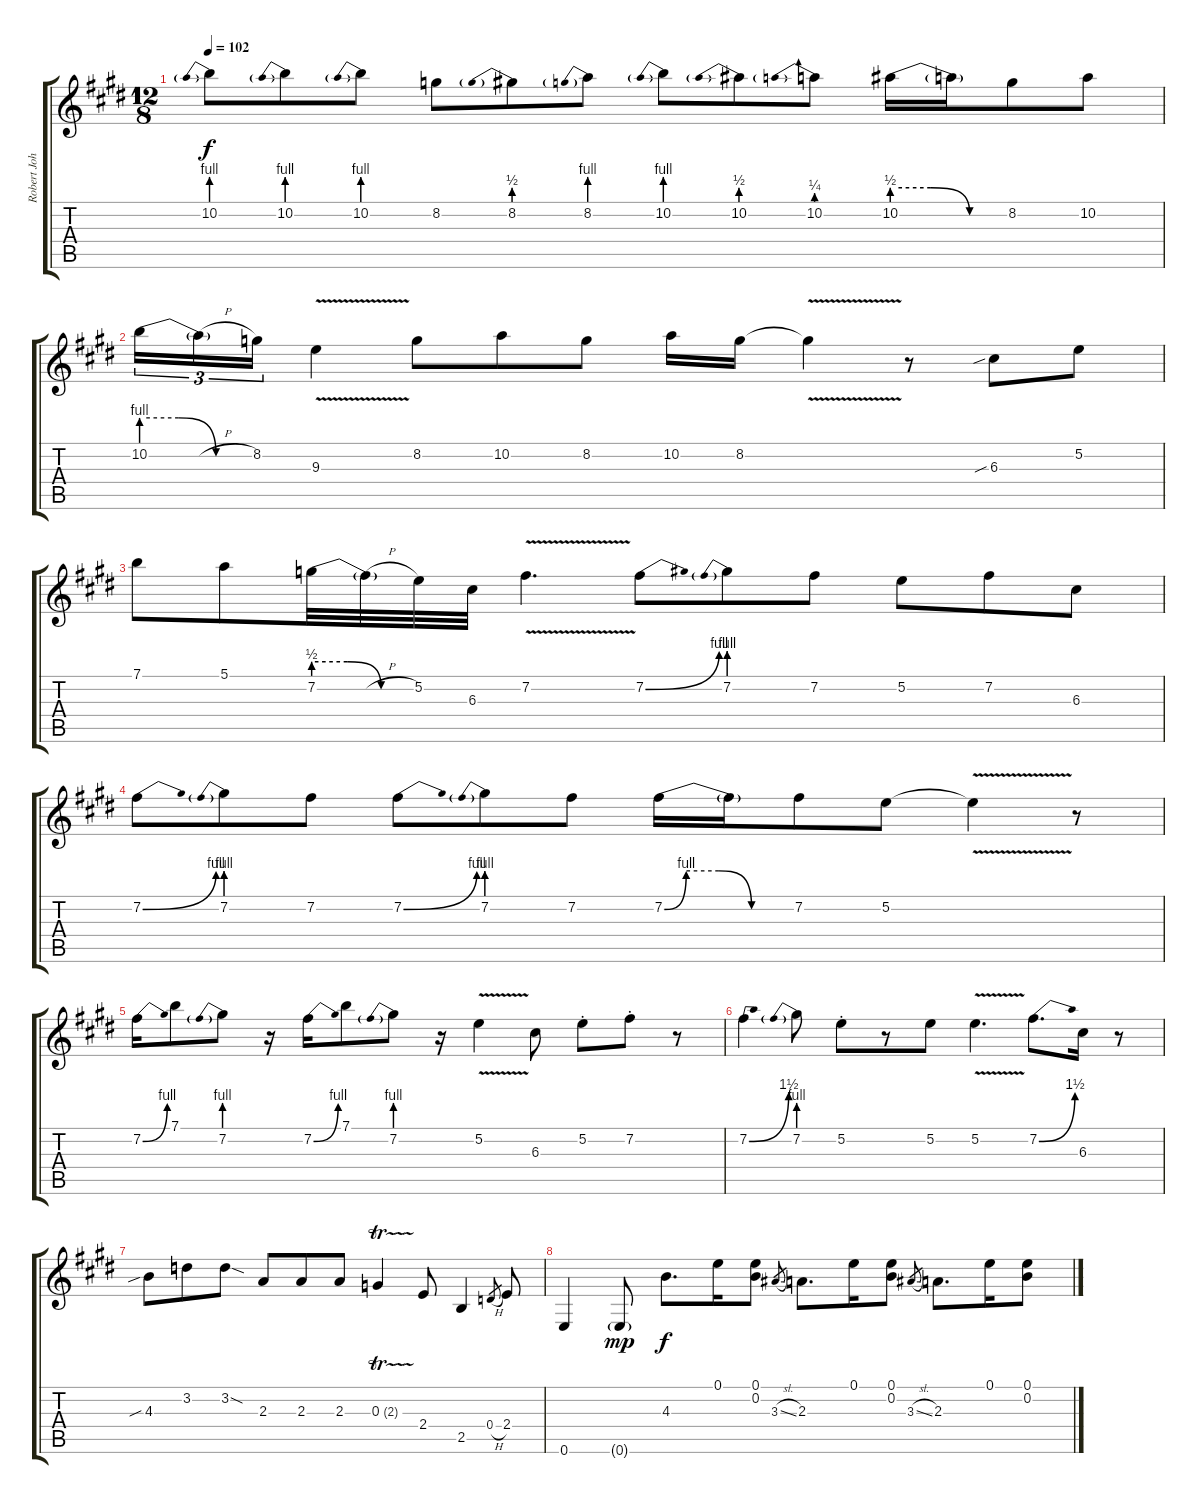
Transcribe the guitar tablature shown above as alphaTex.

\track ("Robert Johnson" "Robert Joh") {instrument electricguitarjazz}
\staff {score tabs}
\tuning (E4 B3 G3 D3 A2 E2) {hide}
\ts (12 8)
\tempo 102
\clef g2
\ks c#minor
10.2{be (prebend 0 4 60 4)}.8{dy f} 10.2{be (prebend 0 4 60 4)}.8 10.2{be (prebend 0 4 60 4)}.8 8.2.8 8.2{be (prebend 0 2 60 2)}.8 8.2{be (prebend 0 4 60 4)}.8 10.2{be (prebend 0 4 60 4)}.8 10.2{be (prebend 0 2 60 2)}.8 10.2{be (prebend 0 1 60 1)}.8 10.2{be (custom 0 2 20 2 40 0 60 0)}.16 10.2{t}.16 8.2.8 10.2.8 |
\ks e
10.2{be (custom 0 4 20 4 40 0 60 0)}.16{tu (3 2)} 10.2{h t}.16{tu (3 2)} 8.2.16{tu (3 2)} 9.3{v}.4 8.2.8 10.2.8 8.2.8 10.2.16 8.2.16 8.2{v t}.4 r.8 6.3{sib}.8 5.2.8 |
\ks c#minor
7.1.8 5.1.8 7.2{be (custom 0 2 20 2 40 0 60 0)}.32 7.2{h t}.32 5.2.32 6.3.32 7.2{v}.4{d} 7.2{be (bend 0 0 60 4)}.8 7.2{be (prebend 0 4 60 4)}.8 7.2.8 5.2.8 7.2.8 6.3.8 |
\ks e
7.2{be (bend 0 0 60 4)}.8 7.2{be (prebend 0 4 60 4)}.8 7.2.8 7.2{be (bend 0 0 60 4)}.8 7.2{be (prebend 0 4 60 4)}.8 7.2.8 7.2{be (custom 0 0 10 4 25 4 40 0 60 0)}.16 7.2{t}.16 7.2.8 5.2.8 5.2{v t}.4 r.8 |
\ks c#minor
7.2{be (bend 0 0 60 4)}.16 7.1.8 7.2{be (prebend 0 4 60 4)}.8 r.16 7.2{be (bend 0 0 60 4)}.16 7.1.8 7.2{be (prebend 0 4 60 4)}.8 r.16 5.2{v}.4 6.3.8 5.2{st}.8 7.2{st}.8 r.8 |
\ks e
7.2{be (bend 0 0 60 6)}.4 7.2{be (prebend 0 4 60 4)}.8 5.2{st}.8 r.8 5.2.8 5.2{v}.4{d} 7.2{be (bend 0 0 60 6)}.8{d} 6.3.16 r.8 |
\ks c#minor
4.3{sib}.8 3.2.8 3.2{sod}.8 2.3.8 2.3.8 2.3.8 0.3{tr (2 32)}.4 2.4.8 2.5.4 0.4{h}.8{gr} 2.4.8 |
\ks e
0.6.4 0.6{g}.8{dy mp} 4.3.8{d dy f} 0.1.16 (0.1 0.2).8 3.3{sl}.8{gr} 2.3.8{d} 0.1.16 (0.1 0.2).8 3.3{sl}.8{gr} 2.3.8{d} 0.1.16 (0.1 0.2).8
